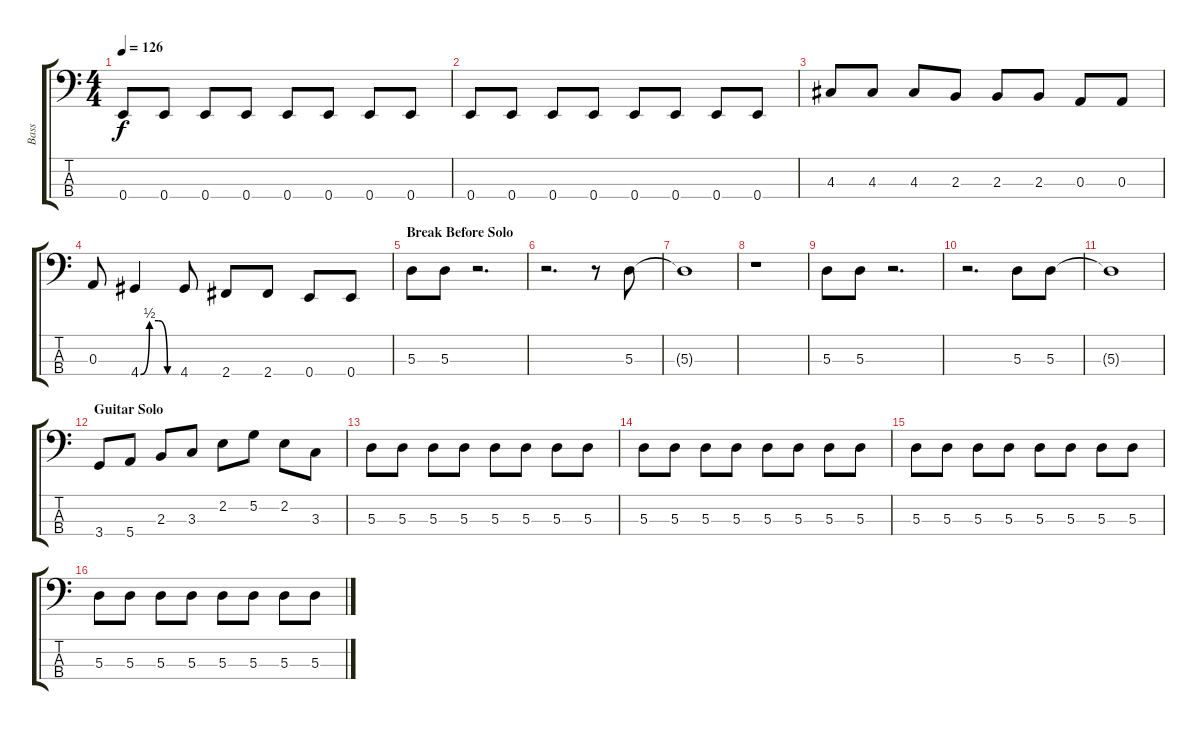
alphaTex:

\track ("Bass" "Bass") {instrument electricbassfinger}
\staff {score tabs}
\tuning (G2 D2 A1 E1) {hide}
\ts (4 4)
\tempo 126
\clef f4
\ks c
0.4.8{dy f} 0.4.8 0.4.8 0.4.8 0.4.8 0.4.8 0.4.8 0.4.8 |
0.4.8 0.4.8 0.4.8 0.4.8 0.4.8 0.4.8 0.4.8 0.4.8 |
4.3.8 4.3.8 4.3.8 2.3.8 2.3.8 2.3.8 0.3.8 0.3.8 |
0.3.8 4.4{be (custom 0 0 15 2 30 2 45 0 60 0)}.4 4.4.8 2.4.8 2.4.8 0.4.8 0.4.8 |
\section ("" "Break Before Solo")
5.3.8 5.3.8 r.2{d} |
r.2{d} r.8 5.3.8 |
5.3{t}.1 |
r.1 |
5.3.8 5.3.8 r.2{d} |
r.2{d} 5.3.8 5.3.8 |
5.3{t}.1 |
\section ("" "Guitar Solo")
3.4.8 5.4.8 2.3.8 3.3.8 2.2.8 5.2.8 2.2.8 3.3.8 |
5.3.8 5.3.8 5.3.8 5.3.8 5.3.8 5.3.8 5.3.8 5.3.8 |
5.3.8 5.3.8 5.3.8 5.3.8 5.3.8 5.3.8 5.3.8 5.3.8 |
5.3.8 5.3.8 5.3.8 5.3.8 5.3.8 5.3.8 5.3.8 5.3.8 |
5.3.8 5.3.8 5.3.8 5.3.8 5.3.8 5.3.8 5.3.8 5.3.8
